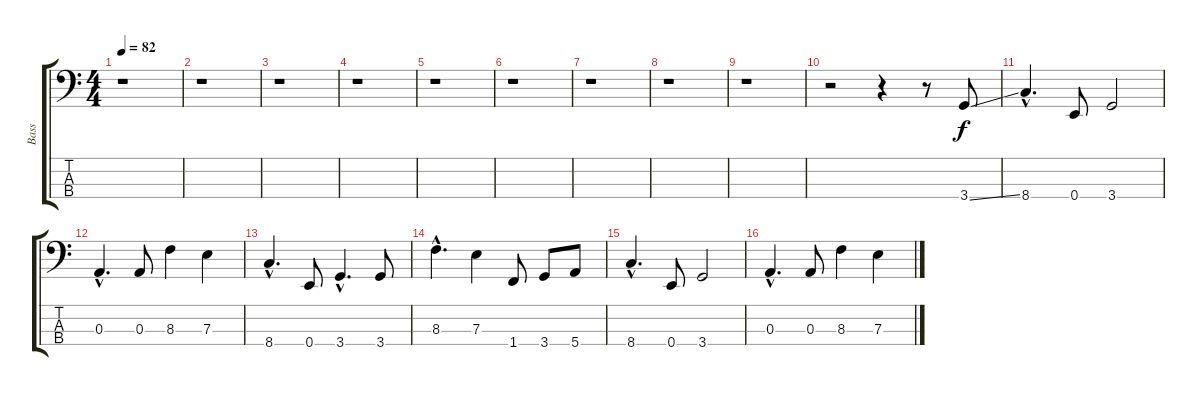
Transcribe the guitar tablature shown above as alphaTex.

\track ("Bass" "Bass") {instrument electricbasspick}
\staff {score tabs}
\tuning (G2 D2 A1 E1) {hide}
\ts (4 4)
\tempo 82
\clef f4
\ks c
r.1{dy f} |
r.1 |
r.1 |
r.1 |
r.1 |
r.1 |
r.1 |
r.1 |
r.1 |
r.2 r.4 r.8 3.4{ss}.8 |
8.4{hac}.4{d} 0.4.8 3.4.2 |
0.3{hac}.4{d} 0.3.8 8.3.4 7.3.4 |
8.4{hac}.4{d} 0.4.8 3.4{hac}.4{d} 3.4.8 |
8.3{hac}.4{d} 7.3.4 1.4.8 3.4.8 5.4.8 |
8.4{hac}.4{d} 0.4.8 3.4.2 |
0.3{hac}.4{d} 0.3.8 8.3.4 7.3.4
